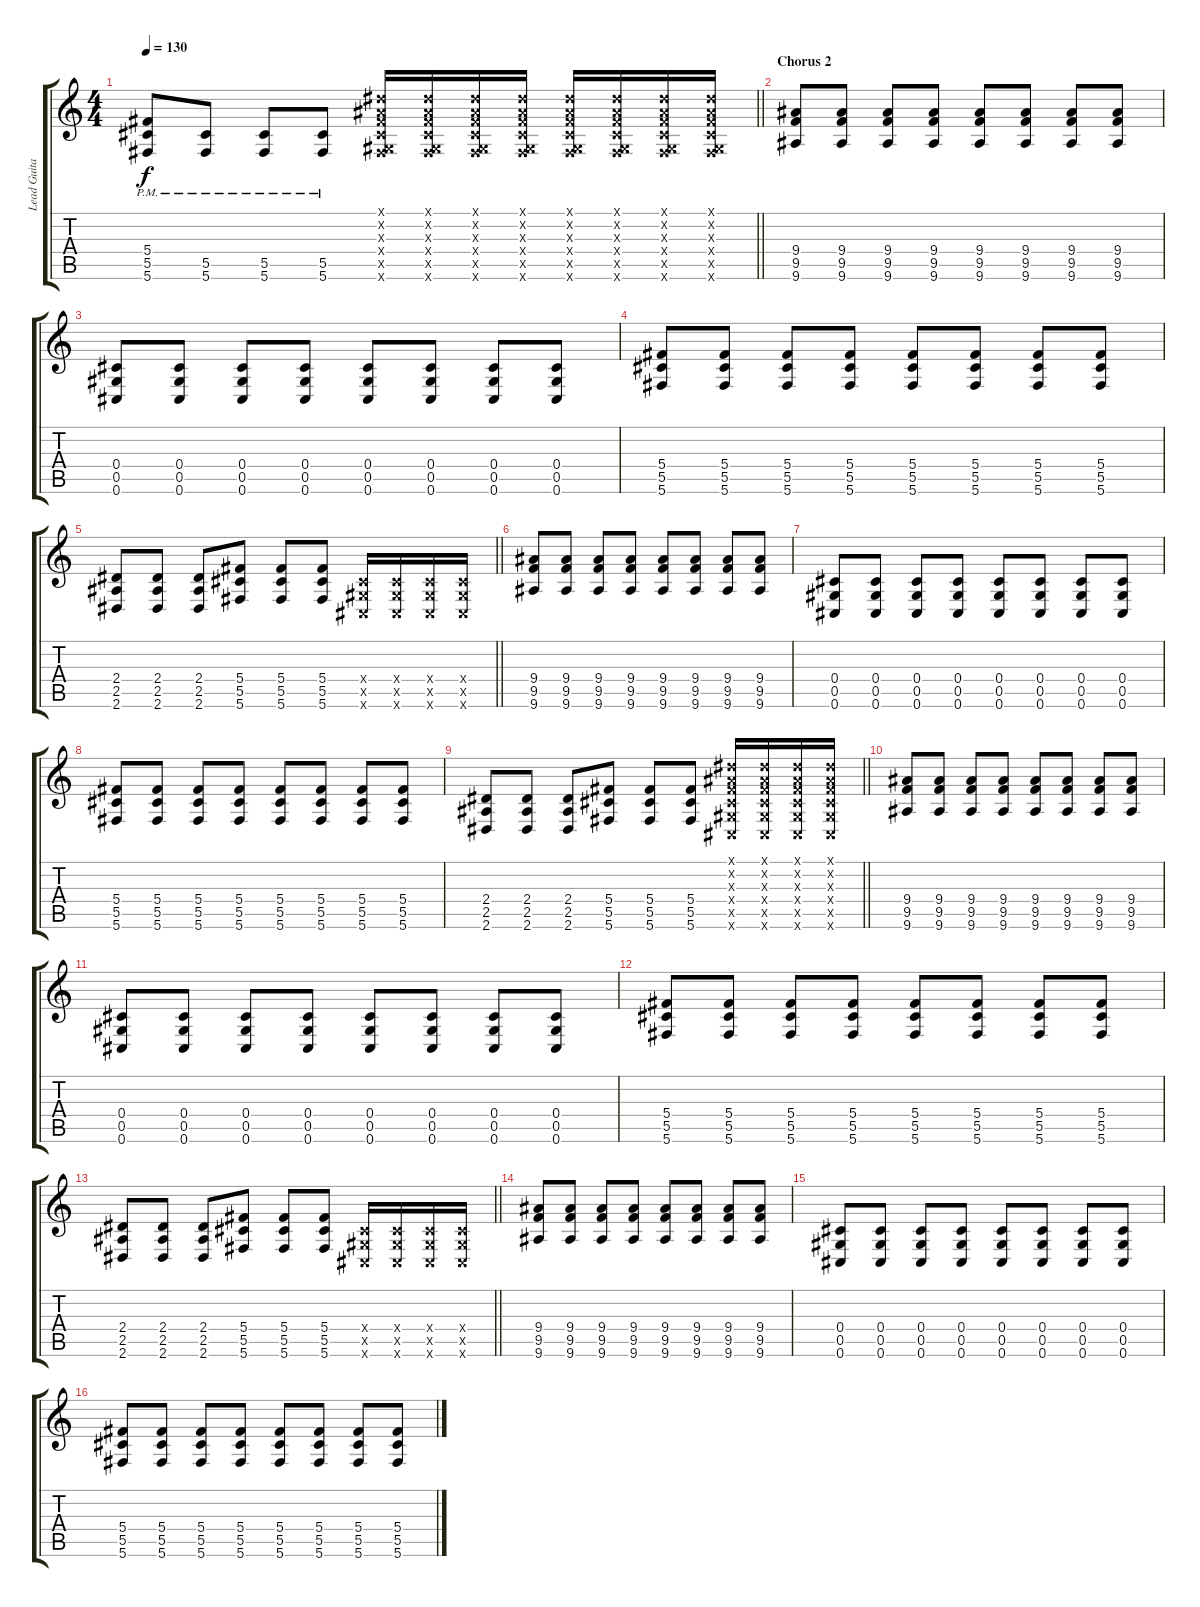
\track ("Lead Guitar" "Lead Guita") {instrument distortionguitar}
\staff {score tabs}
\tuning (Eb4 Bb3 Gb3 Db3 Ab2 Db2) {hide}
\ts (4 4)
\tempo 130
\clef g2
\barLineRight lightlight
\ks c
(5.4{t} 5.5{pm} 5.6{pm}).8{dy f} (5.5{pm} 5.6{pm}).8 (5.5{pm} 5.6{pm}).8 (5.5{pm} 5.6{pm}).8 (0.1{x} 0.2{x} 0.3{x} 0.4{x} 0.5{x} 5.6{x}).16 (0.1{x} 0.2{x} 0.3{x} 0.4{x} 0.5{x} 5.6{x}).16 (0.1{x} 0.2{x} 0.3{x} 0.4{x} 0.5{x} 5.6{x}).16 (0.1{x} 0.2{x} 0.3{x} 0.4{x} 0.5{x} 5.6{x}).16 (0.1{x} 0.2{x} 0.3{x} 0.4{x} 0.5{x} 5.6{x}).16 (0.1{x} 0.2{x} 0.3{x} 0.4{x} 0.5{x} 5.6{x}).16 (0.1{x} 0.2{x} 0.3{x} 0.4{x} 0.5{x} 5.6{x}).16 (0.1{x} 0.2{x} 0.3{x} 0.4{x} 0.5{x} 5.6{x}).16 |
\section ("" "Chorus 2")
(9.4 9.5 9.6).8 (9.4 9.5 9.6).8 (9.4 9.5 9.6).8 (9.4 9.5 9.6).8 (9.4 9.5 9.6).8 (9.4 9.5 9.6).8 (9.4 9.5 9.6).8 (9.4 9.5 9.6).8 |
(0.4 0.5 0.6).8 (0.4 0.5 0.6).8 (0.4 0.5 0.6).8 (0.4 0.5 0.6).8 (0.4 0.5 0.6).8 (0.4 0.5 0.6).8 (0.4 0.5 0.6).8 (0.4 0.5 0.6).8 |
(5.4 5.5 5.6).8 (5.4 5.5 5.6).8 (5.4 5.5 5.6).8 (5.4 5.5 5.6).8 (5.4 5.5 5.6).8 (5.4 5.5 5.6).8 (5.4 5.5 5.6).8 (5.4 5.5 5.6).8 |
\barLineRight lightlight
(2.4 2.5 2.6).8 (2.4 2.5 2.6).8 (2.4 2.5 2.6).8 (5.4 5.5 5.6).8 (5.4 5.5 5.6).8 (5.4 5.5 5.6).8 (0.4{x} 0.5{x} 0.6{x}).16 (0.4{x} 0.5{x} 0.6{x}).16 (0.4{x} 0.5{x} 0.6{x}).16 (0.4{x} 0.5{x} 0.6{x}).16 |
(9.4 9.5 9.6).8 (9.4 9.5 9.6).8 (9.4 9.5 9.6).8 (9.4 9.5 9.6).8 (9.4 9.5 9.6).8 (9.4 9.5 9.6).8 (9.4 9.5 9.6).8 (9.4 9.5 9.6).8 |
(0.4 0.5 0.6).8 (0.4 0.5 0.6).8 (0.4 0.5 0.6).8 (0.4 0.5 0.6).8 (0.4 0.5 0.6).8 (0.4 0.5 0.6).8 (0.4 0.5 0.6).8 (0.4 0.5 0.6).8 |
(5.4 5.5 5.6).8 (5.4 5.5 5.6).8 (5.4 5.5 5.6).8 (5.4 5.5 5.6).8 (5.4 5.5 5.6).8 (5.4 5.5 5.6).8 (5.4 5.5 5.6).8 (5.4 5.5 5.6).8 |
\barLineRight lightlight
(2.4 2.5 2.6).8 (2.4 2.5 2.6).8 (2.4 2.5 2.6).8 (5.4 5.5 5.6).8 (5.4 5.5 5.6).8 (5.4 5.5 5.6).8 (0.1{x} 0.2{x} 0.3{x} 0.4{x} 0.5{x} 0.6{x}).16 (0.1{x} 0.2{x} 0.3{x} 0.4{x} 0.5{x} 0.6{x}).16 (0.1{x} 0.2{x} 0.3{x} 0.4{x} 0.5{x} 0.6{x}).16 (0.1{x} 0.2{x} 0.3{x} 0.4{x} 0.5{x} 0.6{x}).16 |
(9.4 9.5 9.6).8 (9.4 9.5 9.6).8 (9.4 9.5 9.6).8 (9.4 9.5 9.6).8 (9.4 9.5 9.6).8 (9.4 9.5 9.6).8 (9.4 9.5 9.6).8 (9.4 9.5 9.6).8 |
(0.4 0.5 0.6).8 (0.4 0.5 0.6).8 (0.4 0.5 0.6).8 (0.4 0.5 0.6).8 (0.4 0.5 0.6).8 (0.4 0.5 0.6).8 (0.4 0.5 0.6).8 (0.4 0.5 0.6).8 |
(5.4 5.5 5.6).8 (5.4 5.5 5.6).8 (5.4 5.5 5.6).8 (5.4 5.5 5.6).8 (5.4 5.5 5.6).8 (5.4 5.5 5.6).8 (5.4 5.5 5.6).8 (5.4 5.5 5.6).8 |
\barLineRight lightlight
(2.4 2.5 2.6).8 (2.4 2.5 2.6).8 (2.4 2.5 2.6).8 (5.4 5.5 5.6).8 (5.4 5.5 5.6).8 (5.4 5.5 5.6).8 (0.4{x} 0.5{x} 0.6{x}).16 (0.4{x} 0.5{x} 0.6{x}).16 (0.4{x} 0.5{x} 0.6{x}).16 (0.4{x} 0.5{x} 0.6{x}).16 |
(9.4 9.5 9.6).8 (9.4 9.5 9.6).8 (9.4 9.5 9.6).8 (9.4 9.5 9.6).8 (9.4 9.5 9.6).8 (9.4 9.5 9.6).8 (9.4 9.5 9.6).8 (9.4 9.5 9.6).8 |
(0.4 0.5 0.6).8 (0.4 0.5 0.6).8 (0.4 0.5 0.6).8 (0.4 0.5 0.6).8 (0.4 0.5 0.6).8 (0.4 0.5 0.6).8 (0.4 0.5 0.6).8 (0.4 0.5 0.6).8 |
(5.4 5.5 5.6).8 (5.4 5.5 5.6).8 (5.4 5.5 5.6).8 (5.4 5.5 5.6).8 (5.4 5.5 5.6).8 (5.4 5.5 5.6).8 (5.4 5.5 5.6).8 (5.4 5.5 5.6).8
